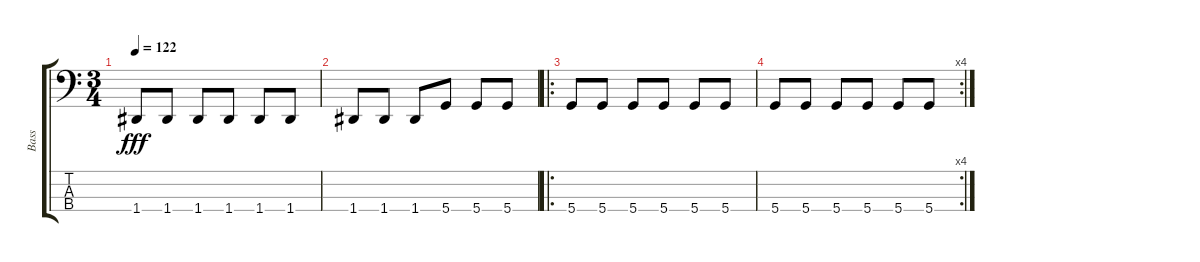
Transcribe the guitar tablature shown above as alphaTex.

\track ("Bass" "Bass") {instrument electricbasspick}
\staff {score tabs}
\tuning (G2 D2 A1 D1) {hide}
\ts (3 4)
\tempo 122
\clef f4
\ks c
1.4.8{dy fff} 1.4.8 1.4.8 1.4.8 1.4.8 1.4.8 |
1.4.8 1.4.8 1.4.8 5.4.8 5.4.8 5.4.8 |
\ro
5.4.8 5.4.8 5.4.8 5.4.8 5.4.8 5.4.8 |
\rc 4
5.4.8 5.4.8 5.4.8 5.4.8 5.4.8 5.4.8
